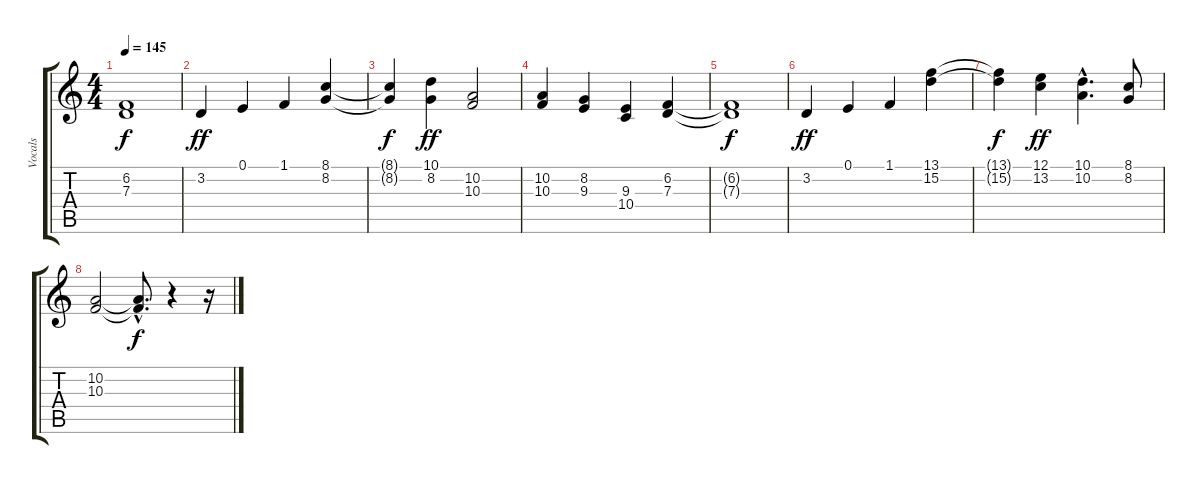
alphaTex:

\track ("Vocals" "Vocals") {instrument lead3calliope}
\staff {score tabs}
\tuning (E4 B3 G3 D3 A2 E2) {hide}
\ts (4 4)
\tempo 145
\clef g2
\ks c
(6.2{t} 7.3{t}).1{dy f} |
3.2.4{dy ff} 0.1.4 1.1.4 (8.1 8.2).4 |
(8.1{t} 8.2{t}).4{dy f} (10.1 8.2).4{dy ff} (10.2 10.3).2 |
(10.2 10.3).4 (8.2 9.3).4 (9.3 10.4).4 (6.2 7.3).4 |
(6.2{t} 7.3{t}).1{dy f} |
3.2.4{dy ff} 0.1.4 1.1.4 (13.1 15.2).4 |
(13.1{t} 15.2{t}).4{dy f} (12.1 13.2).4{dy ff} (10.1{hac} 10.2{hac}).4{d} (8.1 8.2).8 |
(10.2 10.3).2 (10.2{hac t} 10.3{hac t}).8{d dy f} r.4 r.16
